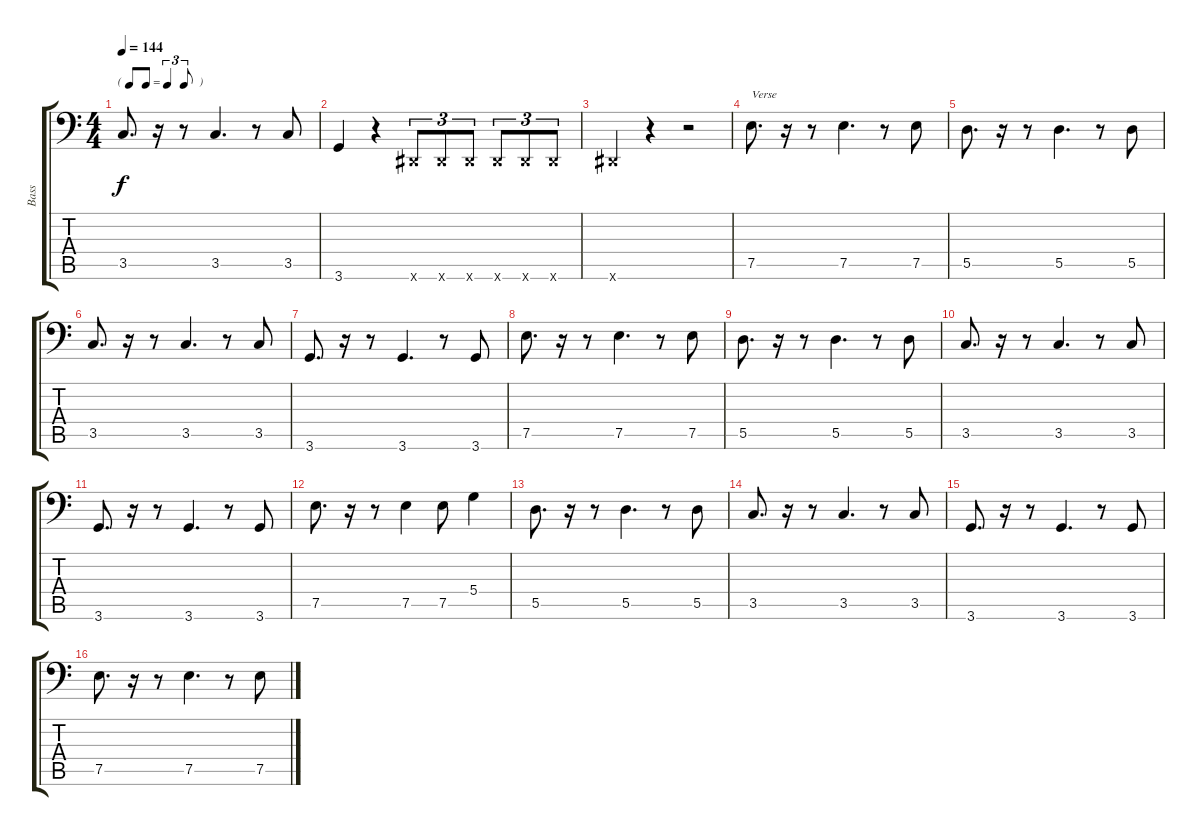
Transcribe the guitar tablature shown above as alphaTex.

\track ("Bass" "Bass") {instrument electricbassfinger}
\staff {score tabs}
\tuning (E3 B2 G2 D2 A1 E1) {hide}
\ts (4 4)
\tf triplet8th
\tempo 144
\clef f4
\ks c
3.5.8{d dy f} r.16 r.8 3.5.4{d} r.8 3.5.8 |
3.6.4 r.4 -1.6{x}.8{tu (3 2)} -1.6{x}.8{tu (3 2)} -1.6{x}.8{tu (3 2)} -1.6{x}.8{tu (3 2)} -1.6{x}.8{tu (3 2)} -1.6{x}.8{tu (3 2)} |
-1.6{x}.4 r.4 r.2 |
7.5.8{d txt "Verse"} r.16 r.8 7.5.4{d} r.8 7.5.8 |
5.5.8{d} r.16 r.8 5.5.4{d} r.8 5.5.8 |
3.5.8{d} r.16 r.8 3.5.4{d} r.8 3.5.8 |
3.6.8{d} r.16 r.8 3.6.4{d} r.8 3.6.8 |
7.5.8{d} r.16 r.8 7.5.4{d} r.8 7.5.8 |
5.5.8{d} r.16 r.8 5.5.4{d} r.8 5.5.8 |
3.5.8{d} r.16 r.8 3.5.4{d} r.8 3.5.8 |
3.6.8{d} r.16 r.8 3.6.4{d} r.8 3.6.8 |
7.5.8{d} r.16 r.8 7.5.4 7.5.8 5.4.4 |
5.5.8{d} r.16 r.8 5.5.4{d} r.8 5.5.8 |
3.5.8{d} r.16 r.8 3.5.4{d} r.8 3.5.8 |
3.6.8{d} r.16 r.8 3.6.4{d} r.8 3.6.8 |
7.5.8{d} r.16 r.8 7.5.4{d} r.8 7.5.8
